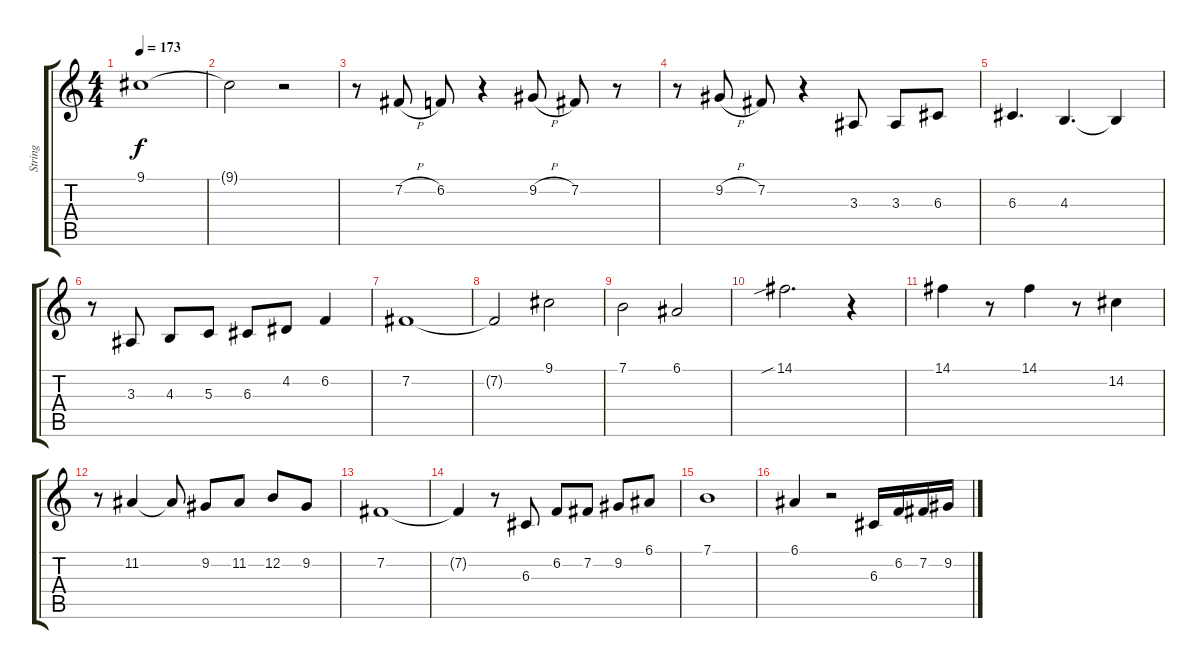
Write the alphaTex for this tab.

\track ("String" "String") {instrument stringensemble1}
\staff {score tabs}
\tuning (E4 B3 G3 D3 A2 E2) {hide}
\ts (4 4)
\tempo 173
\clef g2
\ks c
9.1.1{dy f} |
9.1{t}.2 r.2 |
r.8 7.2{h}.8 6.2.8 r.4 9.2{h}.8 7.2.8 r.8 |
r.8 9.2{h}.8 7.2.8 r.4 3.3.8 3.3.8 6.3.8 |
6.3.4{d} 4.3.4{d} 4.3{t}.4 |
r.8 3.3.8 4.3.8 5.3.8 6.3.8 4.2.8 6.2.4 |
7.2.1 |
7.2{t}.2 9.1.2 |
7.1.2 6.1.2 |
14.1{sib}.2{d} r.4 |
14.1.4 r.8 14.1.4 r.8 14.2.4 |
r.8 11.2.4 11.2{t}.8 9.2.8 11.2.8 12.2.8 9.2.8 |
7.2.1 |
7.2{t}.4 r.8 6.3.8 6.2.8 7.2.8 9.2.8 6.1.8 |
7.1.1 |
6.1.4 r.2 6.3.16 6.2.16 7.2.16 9.2.16
